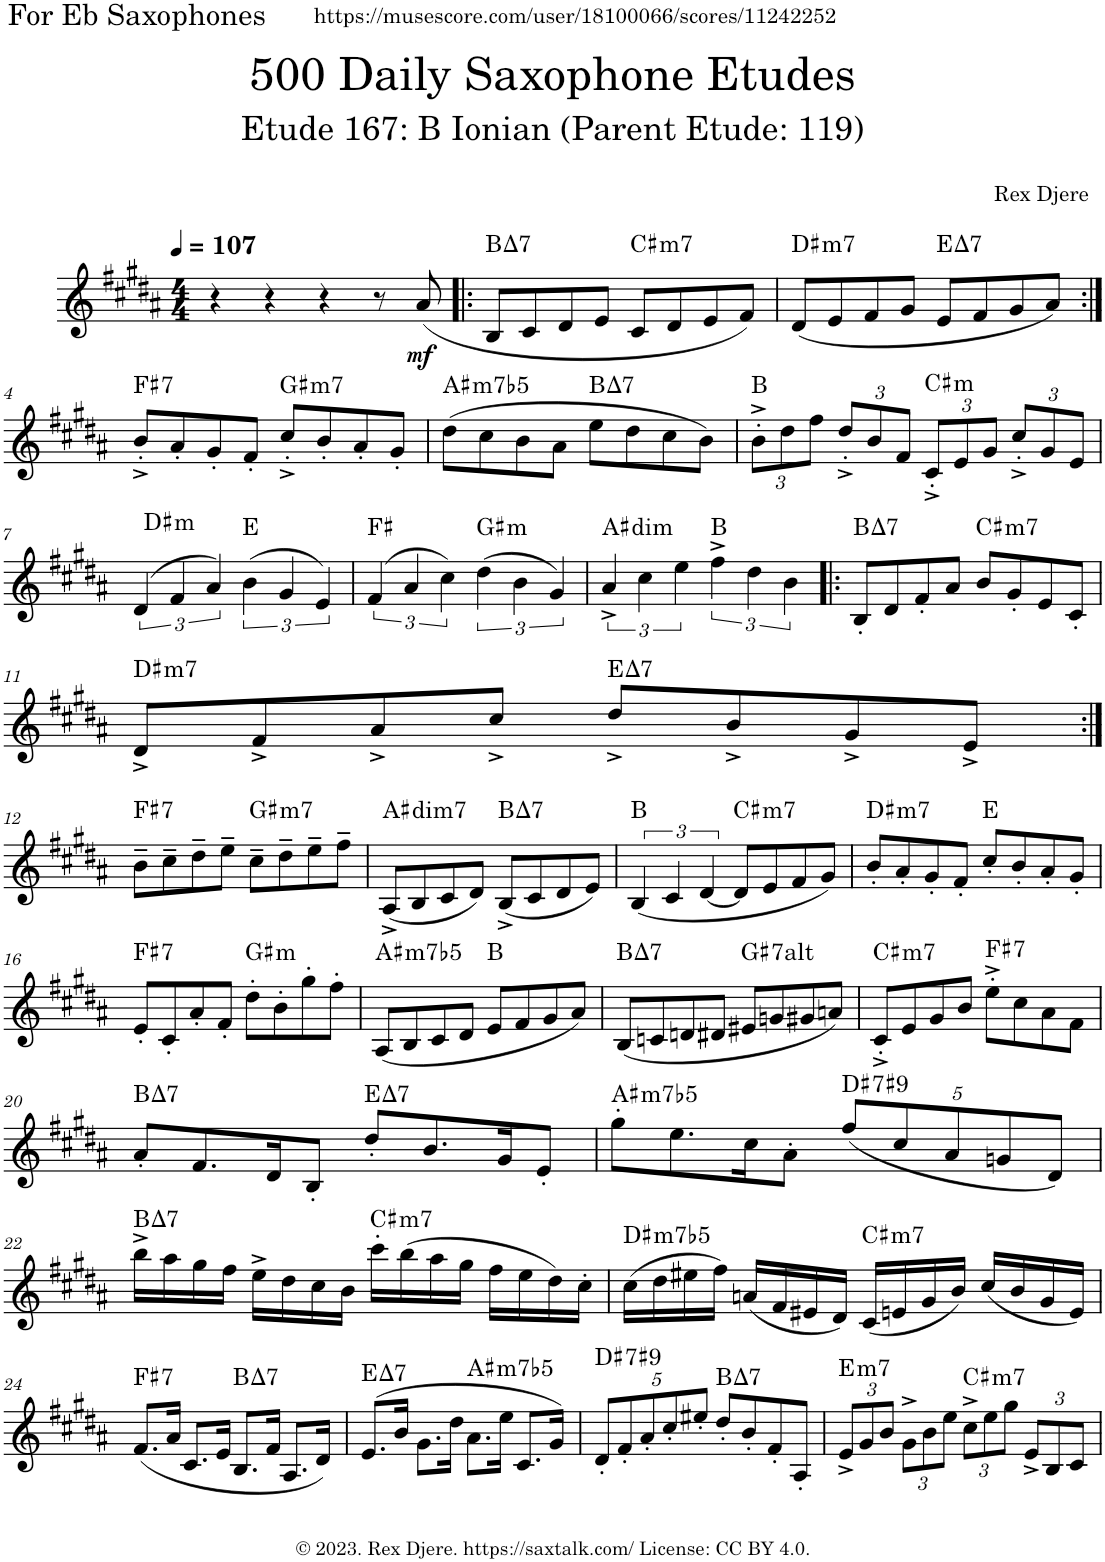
**kern	**dynam	**harte
*part1	*part1	*part1
*staff1	*staff1	*
*I"Alto Saxophone	*	*
*I'A. Sax.	*	*
*clefG2	*	*
*Trd5c9	*	*
*k[f#c#g#d#a#]	*	*
*M4/4	*	*
*MM107	*	*
=1	=1	=1
4r	.	.
4r	.	.
4r	.	.
8r	.	.
!	!LO:DY:b	!
(8a#/	mf	.
=2!|:	=2!|:	=2!|:
!	!	!LO:H:kt=7
8B/L	.	B:maj7
8c#/	.	.
8d#/	.	.
8e/J	.	.
!	!	!LO:H:kt=m7
8c#/L	.	C#:min7
8d#/	.	.
8e/	.	.
8f#/J)	.	.
=3	=3	=3
!	!	!LO:H:kt=m7
(8d#/L	.	D#:min7
8e/	.	.
8f#/	.	.
8g#/J	.	.
!	!	!LO:H:kt=7
8e/L	.	E:maj7
8f#/	.	.
8g#/	.	.
8a#/J)	.	.
!!LO:LB:g=z
=4:|!	=4:|!	=4:|!
!	!	!LO:H:kt=7
8b'^/L	.	F#:7
8a#'/	.	.
8g#'/	.	.
8f#'/J	.	.
!	!	!LO:H:kt=m7
8cc#'^/L	.	G#:min7
8b'/	.	.
8a#'/	.	.
8g#'/J	.	.
=5	=5	=5
!	!	!LO:H:kt=m7b5
(8dd#\L	.	A#:hdim7
8cc#\	.	.
8b\	.	.
8a#\J	.	.
!	!	!LO:H:kt=7
8ee\L	.	B:maj7
8dd#\	.	.
8cc#\	.	.
8b\J)	.	.
=6	=6	=6
*Xbrackettup	*	*
12b'^\L	.	B:maj
12dd#\	.	.
12ff#\J	.	.
12dd#'^/L	.	.
12b/	.	.
12f#/J	.	.
!	!	!LO:H:kt=m
12c#'^/L	.	C#:min
12e/	.	.
12g#/J	.	.
12cc#'^/L	.	.
12g#/	.	.
12e/J	.	.
!!LO:LB:g=z
=7	=7	=7
*k[f#c#g#d#a#]	*	*
*brackettup	*	*
!	!	!LO:H:kt=m
(>6d#/	.	D#:min
6f#/	.	.
6a#/)	.	.
(6b\	.	E:maj
6g#/	.	.
6e/)	.	.
=8	=8	=8
(6f#/	.	F#:maj
6a#/	.	.
6cc#\)	.	.
!	!	!LO:H:kt=m
(6dd#\	.	G#:min
6b\	.	.
6g#/)	.	.
=9	=9	=9
!	!	!LO:H:kt=dim
6a#^/	.	A#:dim
6cc#\	.	.
6ee\	.	.
6ff#^\	.	B:maj
6dd#\	.	.
6b\	.	.
=10!|:	=10!|:	=10!|:
!	!	!LO:H:kt=7
8B'/L	.	B:maj7
8d#/	.	.
8f#'/	.	.
8a#/J	.	.
!	!	!LO:H:kt=m7
8b/L	.	C#:min7
8g#'/	.	.
8e/	.	.
8c#'/J	.	.
!!LO:LB:g=z
=11	=11	=11
!	!	!LO:H:kt=m7
8d#^/L	.	D#:min7
8f#^/	.	.
8a#^/	.	.
8cc#^/J	.	.
!	!	!LO:H:kt=7
8dd#^/L	.	E:maj7
8b^/	.	.
8g#^/	.	.
8e^/J	.	.
!!LO:LB:g=z
=12:|!	=12:|!	=12:|!
!	!	!LO:H:kt=7
8b~\L	.	F#:7
8cc#~\	.	.
8dd#~\	.	.
8ee~\J	.	.
!	!	!LO:H:kt=m7
8cc#~\L	.	G#:min7
8dd#~\	.	.
8ee~\	.	.
8ff#~\J	.	.
=13	=13	=13
!	!	!LO:H:kt=dim7
(8A#^/L	.	A#:dim7
8B/	.	.
8c#/	.	.
8d#/J)	.	.
!	!	!LO:H:kt=7
(8B^/L	.	B:maj7
8c#/	.	.
8d#/	.	.
8e/J)	.	.
=14	=14	=14
(6B/	.	B:maj
6c#/	.	.
[6d#/	.	.
!	!	!LO:H:kt=m7
8d#/L]	.	C#:min7
8e/	.	.
8f#/	.	.
8g#/J)	.	.
=15	=15	=15
!	!	!LO:H:kt=m7
8b'/L	.	D#:min7
8a#'/	.	.
8g#'/	.	.
8f#'/J	.	.
8cc#'/L	.	E:maj
8b'/	.	.
8a#'/	.	.
8g#'/J	.	.
!!LO:LB:g=z
=16	=16	=16
!	!	!LO:H:kt=7
8e'/L	.	F#:7
8c#'/	.	.
8a#'/	.	.
8f#'/J	.	.
!	!	!LO:H:kt=m
8dd#'\L	.	G#:min
8b'\	.	.
8gg#'\	.	.
8ff#'\J	.	.
=17	=17	=17
!	!	!LO:H:kt=m7b5
(8A#/L	.	A#:hdim7
8B/	.	.
8c#/	.	.
8d#/J	.	.
8e/L	.	B:maj
8f#/	.	.
8g#/	.	.
8a#/J)	.	.
=18	=18	=18
!	!	!LO:H:kt=7
(8B/L	.	B:maj7
8cn/	.	.
8dn/	.	.
8d#X/J	.	.
!	!	!LO:H:kt=7
8e#X/L	.	G#:(3,b5,#5,b7,b9,#9)
8gn/	.	.
8g#X/	.	.
8an/J)	.	.
=19	=19	=19
!	!	!LO:H:kt=m7
8c#'^/L	.	C#:min7
8e/	.	.
8g#/	.	.
8b/J	.	.
!	!	!LO:H:kt=7
8ee'^\L	.	F#:7
8cc#\	.	.
8a#\	.	.
8f#\J	.	.
!!LO:LB:g=z
=20	=20	=20
!	!	!LO:H:kt=7
8a#'/L	.	B:maj7
8.f#/	.	.
16d#/K	.	.
8B'/J	.	.
!	!	!LO:H:kt=7
8dd#'/L	.	E:maj7
8.b/	.	.
16g#/K	.	.
8e'/J	.	.
=21	=21	=21
!	!	!LO:H:kt=m7b5
8gg#'\L	.	A#:hdim7
8.ee\	.	.
16cc#\K	.	.
8a#'\J	.	.
*Xbrackettup	*	*
!	!	!LO:H:kt=7
(10ff#/L	.	D#:7(#9)
10cc#/	.	.
10a#/	.	.
10gn/	.	.
10d#/J)	.	.
!!LO:LB:g=z
=22	=22	=22
!	!	!LO:H:kt=7
16bb^\LL	.	B:maj7
16aa#\	.	.
16gg#\	.	.
16ff#\JJ	.	.
16ee^\LL	.	.
16dd#\	.	.
16cc#\	.	.
16b\JJ	.	.
!	!	!LO:H:kt=m7
16ccc#'\LL	.	C#:min7
(16bb\	.	.
16aa#\	.	.
16gg#\JJ	.	.
16ff#\LL	.	.
16ee\	.	.
16dd#\)	.	.
16cc#'\JJ	.	.
=23	=23	=23
!	!	!LO:H:kt=m7b5
(16cc#\LL	.	D#:hdim7
16dd#\	.	.
16ee#X\	.	.
16ff#\JJ)	.	.
(16an/LL	.	.
16f#/	.	.
16e#X/	.	.
16d#/JJ)	.	.
!	!	!LO:H:kt=m7
(16c#/LL	.	C#:min7
16en/	.	.
16g#/	.	.
16b/JJ)	.	.
(16cc#/LL	.	.
16b/	.	.
16g#/	.	.
16e/JJ)	.	.
!!LO:LB:g=z
=24	=24	=24
!	!	!LO:H:kt=7
(8.f#/L	.	F#:7
16a#/Jk	.	.
8.c#/L	.	.
16e/Jk	.	.
!	!	!LO:H:kt=7
8.B/L	.	B:maj7
16f#/Jk	.	.
8.A#/L	.	.
16d#/Jk)	.	.
=25	=25	=25
!	!	!LO:H:kt=7
(8.e/L	.	E:maj7
16b/Jk	.	.
8.g#\L	.	.
16dd#\Jk	.	.
!	!	!LO:H:kt=m7b5
8.a#\L	.	A#:hdim7
16ee\Jk	.	.
8.c#/L	.	.
16g#/Jk)	.	.
=26	=26	=26
!	!	!LO:H:kt=7
10d#'/L	.	D#:7(#9)
10f#'/	.	.
10a#'/	.	.
10cc#'/	.	.
10ee#X'/J	.	.
!	!	!LO:H:kt=7
8dd#'/L	.	B:maj7
8b'/	.	.
8f#'/	.	.
8A#'/J	.	.
=27	=27	=27
!	!	!LO:H:kt=m7
12e^/L	.	E:min7
12g#/	.	.
12b/J	.	.
12g#^\L	.	.
12b\	.	.
12ee\J	.	.
!	!	!LO:H:kt=m7
12cc#^\L	.	C#:min7
12ee\	.	.
12gg#\J	.	.
12e^/L	.	.
12B/	.	.
12c#/J	.	.
=	=	=
*-	*-	*-
